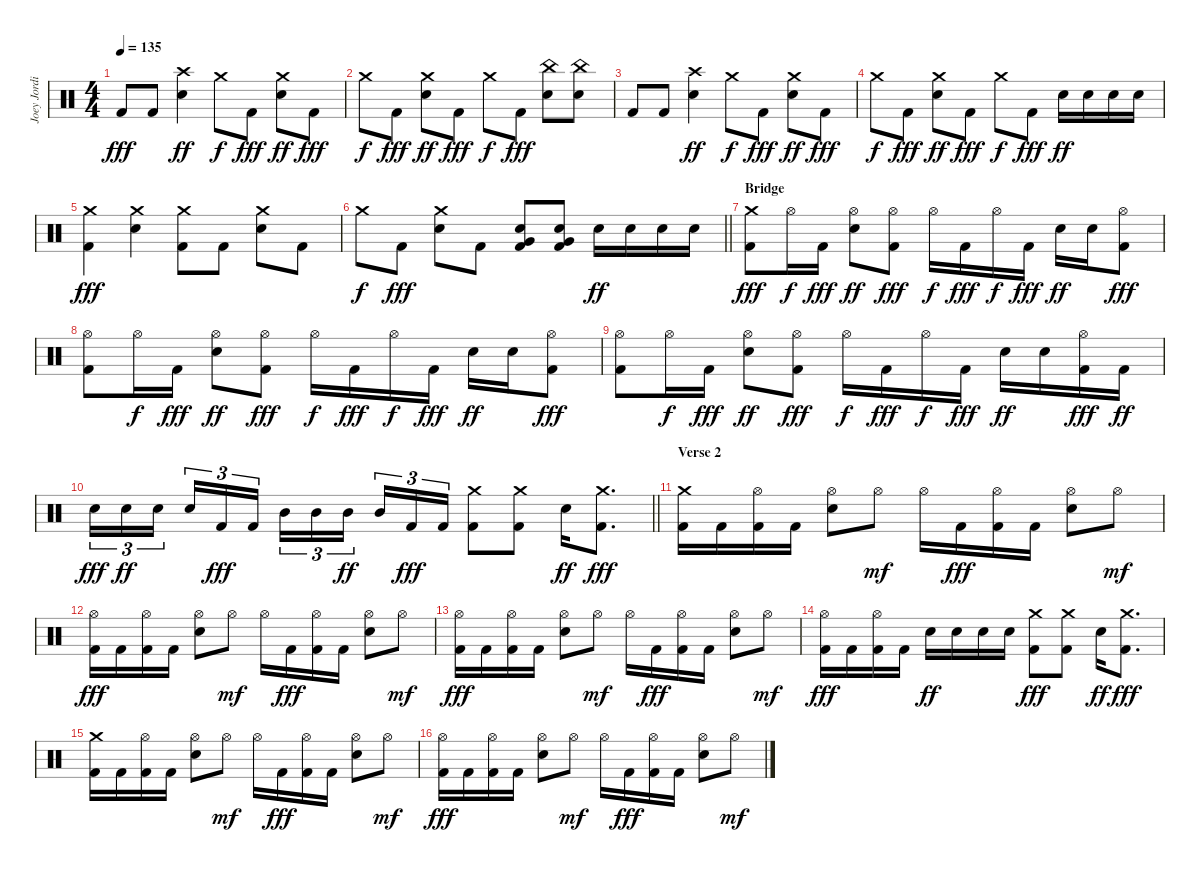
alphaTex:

\track ("Joey Jordison" "Joey Jordi") {instrument percussion}
\staff {score}
\articulation defaults
\ts (4 4)
\tempo 135
\clef neutral
\ks c "Kick (hit) 2".8{dy fff} "Kick (hit) 2".8
("Crash high (hit)" "Electric Snare (hit)").4{dy ff} "Crash medium (hit)".8{dy f} "Kick (hit) 2".8{dy fff} ("Crash medium (hit)" "Electric Snare (hit)").8{dy ff} "Kick (hit) 2".8{dy fff} |
"Crash medium (hit)".8{dy f} "Kick (hit) 2".8{dy fff} ("Crash medium (hit)" "Electric Snare (hit)").8{dy ff} "Kick (hit) 2".8{dy fff} "Crash medium (hit)".8{dy f} "Kick (hit) 2".8{dy fff} ("China (hit)" "Electric Snare (hit)").8 ("China (hit)" "Electric Snare (hit)").8 |
"Kick (hit) 2".8 "Kick (hit) 2".8 ("Crash high (hit)" "Electric Snare (hit)").4{dy ff} "Crash medium (hit)".8{dy f} "Kick (hit) 2".8{dy fff} ("Crash medium (hit)" "Electric Snare (hit)").8{dy ff} "Kick (hit) 2".8{dy fff} |
"Crash medium (hit)".8{dy f} "Kick (hit) 2".8{dy fff} ("Crash medium (hit)" "Electric Snare (hit)").8{dy ff} "Kick (hit) 2".8{dy fff} "Crash medium (hit)".8{dy f} "Kick (hit) 2".8{dy fff} "Electric Snare (hit)".16{dy ff} "Electric Snare (hit)".16 "Electric Snare (hit)".16 "Electric Snare (hit)".16 |
("Crash medium (hit)" "Kick (hit) 2").4{dy fff} ("Crash medium (hit)" "Electric Snare (hit)").4 ("Crash medium (hit)" "Kick (hit) 2").8 "Kick (hit) 2".8 ("Crash medium (hit)" "Electric Snare (hit)").8 "Kick (hit) 2".8 |
\barLineRight lightlight "Crash medium (hit)".8{dy f} "Kick (hit) 2".8{dy fff}
("Crash medium (hit)" "Electric Snare (hit)").8 "Kick (hit) 2".8 ("Electric Snare (hit)" "Very Low Tom (hit)" "Kick (hit) 2").8 ("Electric Snare (hit)" "Very Low Tom (hit)" "Kick (hit) 2").8 "Electric Snare (hit)".16{dy ff} "Electric Snare (hit)".16 "Electric Snare (hit)".16 "Electric Snare (hit)".16 |
\section ("" "Bridge")
("Crash medium (hit)" "Kick (hit) 2").8{dy fff} "Hi-Hat (open)".16{dy f} "Kick (hit) 2".16{dy fff} ("Hi-Hat (open)" "Electric Snare (hit)").8{dy ff} ("Hi-Hat (open)" "Kick (hit) 2").8{dy fff} "Hi-Hat (open)".16{dy f} "Kick (hit) 2".16{dy fff} "Hi-Hat (open)".16{dy f} "Kick (hit) 2".16{dy fff} "Electric Snare (hit)".16{dy ff} "Electric Snare (hit)".16 ("Hi-Hat (open)" "Kick (hit) 2").8{dy fff} |
("Hi-Hat (open)" "Kick (hit) 2").8 "Hi-Hat (open)".16{dy f} "Kick (hit) 2".16{dy fff} ("Hi-Hat (open)" "Electric Snare (hit)").8{dy ff} ("Hi-Hat (open)" "Kick (hit) 2").8{dy fff} "Hi-Hat (open)".16{dy f} "Kick (hit) 2".16{dy fff} "Hi-Hat (open)".16{dy f} "Kick (hit) 2".16{dy fff} "Electric Snare (hit)".16{dy ff} "Electric Snare (hit)".16 ("Hi-Hat (open)" "Kick (hit) 2").8{dy fff} |
("Hi-Hat (open)" "Kick (hit) 2").8 "Hi-Hat (open)".16{dy f} "Kick (hit) 2".16{dy fff} ("Hi-Hat (open)" "Electric Snare (hit)").8{dy ff} ("Hi-Hat (open)" "Kick (hit) 2").8{dy fff} "Hi-Hat (open)".16{dy f} "Kick (hit) 2".16{dy fff} "Hi-Hat (open)".16{dy f} "Kick (hit) 2".16{dy fff} "Electric Snare (hit)".16{dy ff} "Electric Snare (hit)".16 ("Hi-Hat (open)" "Kick (hit) 2").16{dy fff} "Kick (hit) 2".16{dy ff} |
\barLineRight lightlight "Electric Snare (hit)".16{tu (3 2) dy fff} "Electric Snare (hit)".16{tu (3 2) dy ff} "Electric Snare (hit)".16{tu (3 2) beam splitsecondary} "Electric Snare (hit)".16{tu (3 2)} "Kick (hit) 2".16{tu (3 2) dy fff} "Kick (hit) 2".16{tu (3 2)} "Mid Tom (hit)".16{tu (3 2)} "Mid Tom (hit)".16{tu (3 2)} "Mid Tom (hit)".16{tu (3 2) dy ff beam splitsecondary} "Mid Tom (hit)".16{tu (3 2)} "Kick (hit) 2".16{tu (3 2) dy fff} "Kick (hit) 2".16{tu (3 2)}
("Crash medium (hit)" "Kick (hit) 2").8 ("Crash medium (hit)" "Kick (hit) 2").8 "Electric Snare (hit)".16{dy ff} ("Crash medium (hit)" "Kick (hit) 2").8{d dy fff} |
\section ("" "Verse 2")
("Crash medium (hit)" "Kick (hit) 2").16 "Kick (hit) 2".16 ("Hi-Hat (open)" "Kick (hit) 2").16 "Kick (hit) 2".16 ("Hi-Hat (open)" "Electric Snare (hit)").8 "Hi-Hat (open)".8{dy mf} "Hi-Hat (open)".16 "Kick (hit) 2".16{dy fff} ("Hi-Hat (open)" "Kick (hit) 2").16 "Kick (hit) 2".16 ("Hi-Hat (open)" "Electric Snare (hit)").8 "Hi-Hat (open)".8{dy mf} |
("Hi-Hat (open)" "Kick (hit) 2").16{dy fff} "Kick (hit) 2".16 ("Hi-Hat (open)" "Kick (hit) 2").16 "Kick (hit) 2".16 ("Hi-Hat (open)" "Electric Snare (hit)").8 "Hi-Hat (open)".8{dy mf} "Hi-Hat (open)".16 "Kick (hit) 2".16{dy fff} ("Hi-Hat (open)" "Kick (hit) 2").16 "Kick (hit) 2".16 ("Hi-Hat (open)" "Electric Snare (hit)").8 "Hi-Hat (open)".8{dy mf} |
("Hi-Hat (open)" "Kick (hit) 2").16{dy fff} "Kick (hit) 2".16 ("Hi-Hat (open)" "Kick (hit) 2").16 "Kick (hit) 2".16 ("Hi-Hat (open)" "Electric Snare (hit)").8 "Hi-Hat (open)".8{dy mf} "Hi-Hat (open)".16 "Kick (hit) 2".16{dy fff} ("Hi-Hat (open)" "Kick (hit) 2").16 "Kick (hit) 2".16 ("Hi-Hat (open)" "Electric Snare (hit)").8 "Hi-Hat (open)".8{dy mf} |
("Hi-Hat (open)" "Kick (hit) 2").16{dy fff} "Kick (hit) 2".16 ("Hi-Hat (open)" "Kick (hit) 2").16 "Kick (hit) 2".16 "Electric Snare (hit)".16{dy ff} "Electric Snare (hit)".16 "Electric Snare (hit)".16 "Electric Snare (hit)".16 ("Crash medium (hit)" "Kick (hit) 2").8{dy fff} ("Crash medium (hit)" "Kick (hit) 2").8 "Electric Snare (hit)".16{dy ff} ("Crash medium (hit)" "Kick (hit) 2").8{d dy fff} |
("Crash medium (hit)" "Kick (hit) 2").16 "Kick (hit) 2".16 ("Hi-Hat (open)" "Kick (hit) 2").16 "Kick (hit) 2".16 ("Hi-Hat (open)" "Electric Snare (hit)").8 "Hi-Hat (open)".8{dy mf} "Hi-Hat (open)".16 "Kick (hit) 2".16{dy fff} ("Hi-Hat (open)" "Kick (hit) 2").16 "Kick (hit) 2".16 ("Hi-Hat (open)" "Electric Snare (hit)").8 "Hi-Hat (open)".8{dy mf} |
("Hi-Hat (open)" "Kick (hit) 2").16{dy fff} "Kick (hit) 2".16 ("Hi-Hat (open)" "Kick (hit) 2").16 "Kick (hit) 2".16 ("Hi-Hat (open)" "Electric Snare (hit)").8 "Hi-Hat (open)".8{dy mf} "Hi-Hat (open)".16 "Kick (hit) 2".16{dy fff} ("Hi-Hat (open)" "Kick (hit) 2").16 "Kick (hit) 2".16 ("Hi-Hat (open)" "Electric Snare (hit)").8 "Hi-Hat (open)".8{dy mf}
